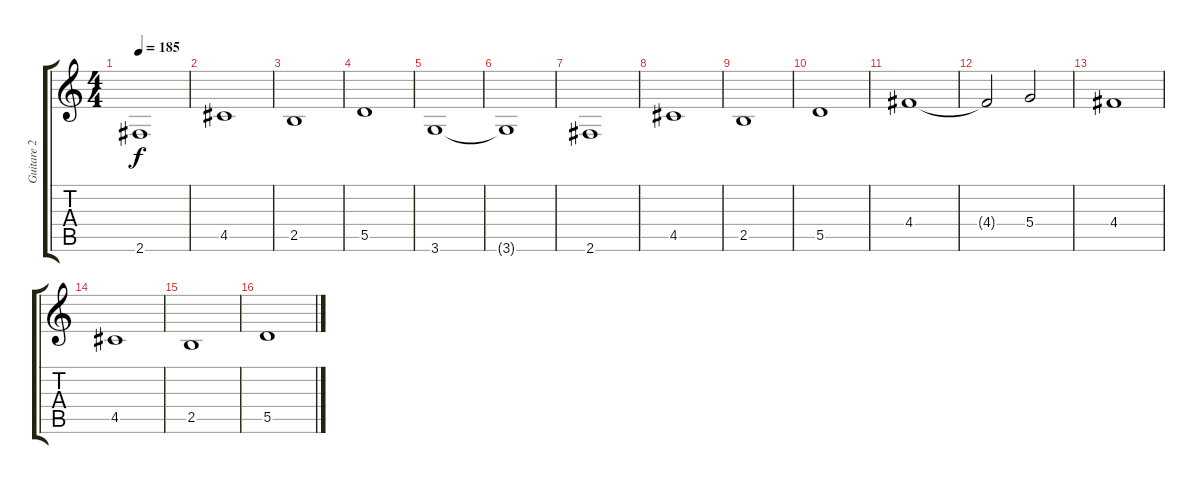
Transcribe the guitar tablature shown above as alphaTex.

\track ("Guitare 2" "Guitare 2") {instrument electricguitarjazz}
\staff {score tabs}
\tuning (E4 B3 G3 D3 A2 E2) {hide}
\ts (4 4)
\tempo 185
\clef g2
\ks c
2.6.1{dy f} |
4.5.1 |
2.5.1 |
5.5.1 |
3.6.1 |
3.6{t}.1 |
2.6.1 |
4.5.1 |
2.5.1 |
5.5.1 |
4.4.1 |
4.4{t}.2 5.4.2 |
4.4.1 |
4.5.1 |
2.5.1 |
5.5.1
